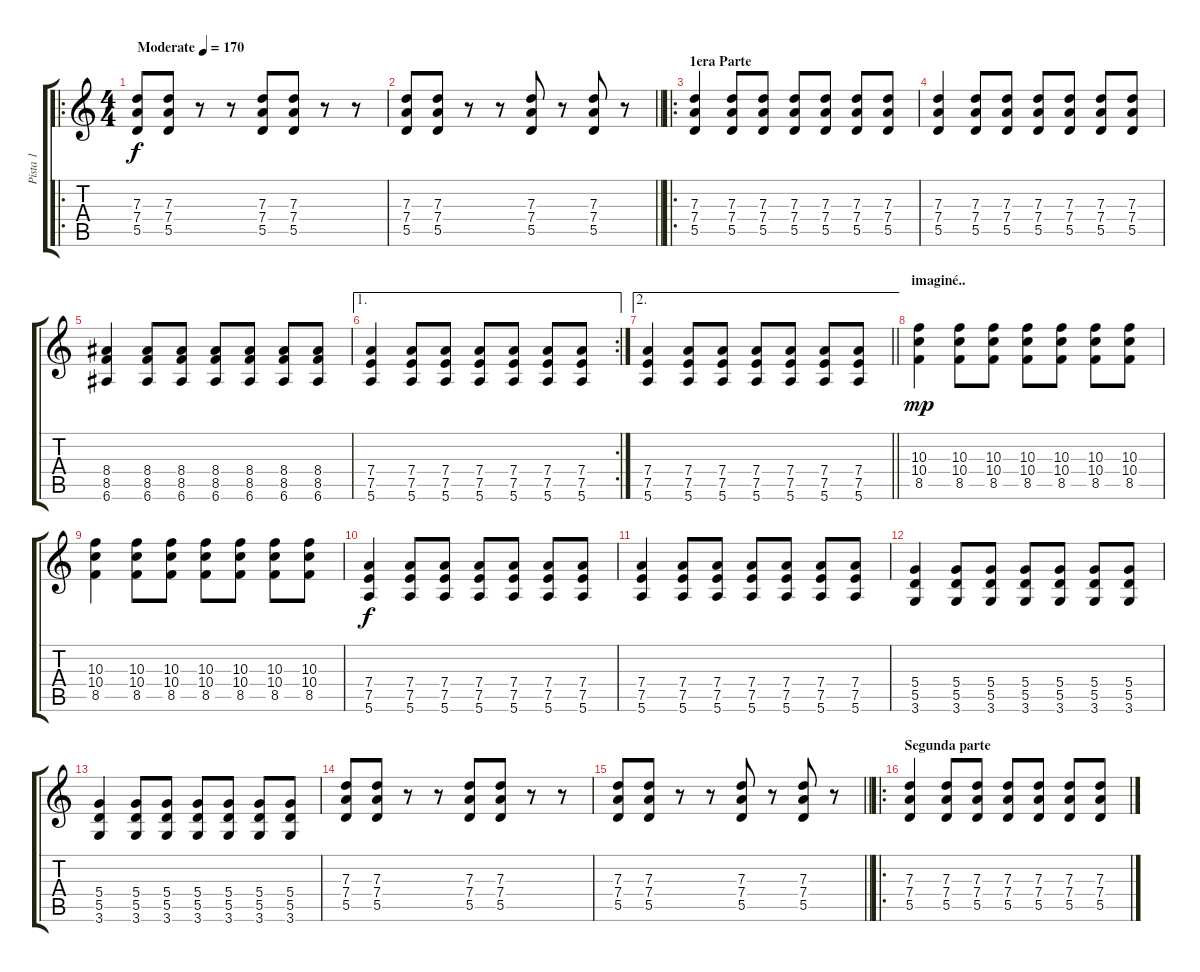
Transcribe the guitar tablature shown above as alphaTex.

\track ("Pista 1" "Pista 1") {instrument overdrivenguitar}
\staff {score tabs}
\tuning (E4 B3 G3 D3 A2 E2) {hide}
\ro
\ts (4 4)
\tempo (170 "Moderate")
\clef g2
\ks c
(7.3 7.4 5.5).8{dy f instrument overdrivenguitar} (7.3 7.4 5.5).8 r.8 r.8 (7.3 7.4 5.5).8 (7.3 7.4 5.5).8 r.8 r.8 |
\barLineRight lightlight
(7.3 7.4 5.5).8 (7.3 7.4 5.5).8 r.8 r.8 (7.3 7.4 5.5).8 r.8 (7.3 7.4 5.5).8 r.8 |
\ro
\section ("" "1era Parte")
(7.3 7.4 5.5).4 (7.3 7.4 5.5).8 (7.3 7.4 5.5).8 (7.3 7.4 5.5).8 (7.3 7.4 5.5).8 (7.3 7.4 5.5).8 (7.3 7.4 5.5).8 |
(7.3 7.4 5.5).4 (7.3 7.4 5.5).8 (7.3 7.4 5.5).8 (7.3 7.4 5.5).8 (7.3 7.4 5.5).8 (7.3 7.4 5.5).8 (7.3 7.4 5.5).8 |
(8.4 8.5 6.6).4 (8.4 8.5 6.6).8 (8.4 8.5 6.6).8 (8.4 8.5 6.6).8 (8.4 8.5 6.6).8 (8.4 8.5 6.6).8 (8.4 8.5 6.6).8 |
\ae 1
\rc 2
(7.4 7.5 5.6).4 (7.4 7.5 5.6).8 (7.4 7.5 5.6).8 (7.4 7.5 5.6).8 (7.4 7.5 5.6).8 (7.4 7.5 5.6).8 (7.4 7.5 5.6).8 |
\ae 2
\barLineRight lightlight
(7.4 7.5 5.6).4 (7.4 7.5 5.6).8 (7.4 7.5 5.6).8 (7.4 7.5 5.6).8 (7.4 7.5 5.6).8 (7.4 7.5 5.6).8 (7.4 7.5 5.6).8 |
\section ("" "imaginé..")
(10.3 10.4 8.5).4{dy mp} (10.3 10.4 8.5).8 (10.3 10.4 8.5).8 (10.3 10.4 8.5).8 (10.3 10.4 8.5).8 (10.3 10.4 8.5).8 (10.3 10.4 8.5).8 |
(10.3 10.4 8.5).4 (10.3 10.4 8.5).8 (10.3 10.4 8.5).8 (10.3 10.4 8.5).8 (10.3 10.4 8.5).8 (10.3 10.4 8.5).8 (10.3 10.4 8.5).8 |
(7.4 7.5 5.6).4{dy f} (7.4 7.5 5.6).8 (7.4 7.5 5.6).8 (7.4 7.5 5.6).8 (7.4 7.5 5.6).8 (7.4 7.5 5.6).8 (7.4 7.5 5.6).8 |
(7.4 7.5 5.6).4 (7.4 7.5 5.6).8 (7.4 7.5 5.6).8 (7.4 7.5 5.6).8 (7.4 7.5 5.6).8 (7.4 7.5 5.6).8 (7.4 7.5 5.6).8 |
(5.4 5.5 3.6).4 (5.4 5.5 3.6).8 (5.4 5.5 3.6).8 (5.4 5.5 3.6).8 (5.4 5.5 3.6).8 (5.4 5.5 3.6).8 (5.4 5.5 3.6).8 |
(5.4 5.5 3.6).4 (5.4 5.5 3.6).8 (5.4 5.5 3.6).8 (5.4 5.5 3.6).8 (5.4 5.5 3.6).8 (5.4 5.5 3.6).8 (5.4 5.5 3.6).8 |
(7.3 7.4 5.5).8 (7.3 7.4 5.5).8 r.8 r.8 (7.3 7.4 5.5).8 (7.3 7.4 5.5).8 r.8 r.8 |
\barLineRight lightlight
(7.3 7.4 5.5).8 (7.3 7.4 5.5).8 r.8 r.8 (7.3 7.4 5.5).8 r.8 (7.3 7.4 5.5).8 r.8 |
\ro
\section ("" "Segunda parte")
(7.3 7.4 5.5).4 (7.3 7.4 5.5).8 (7.3 7.4 5.5).8 (7.3 7.4 5.5).8 (7.3 7.4 5.5).8 (7.3 7.4 5.5).8 (7.3 7.4 5.5).8
